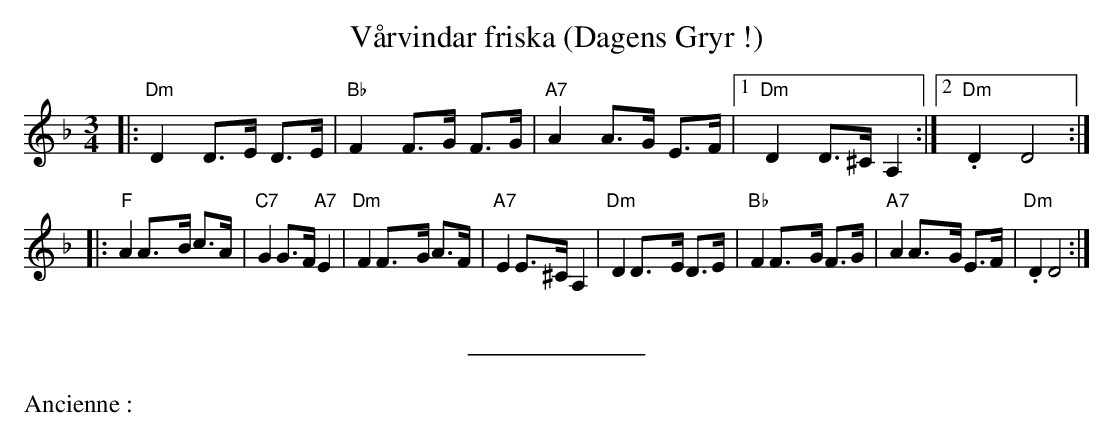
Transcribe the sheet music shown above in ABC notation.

X:1
T:Vårvindar friska (Dagens Gryr !)
M:3/4
L:1/8
K:Dm
|: "Dm"D2 D>-E D>E | "Bb"F2 F>-G F>G | "A7"A2 A>-G E>F |1 "Dm"D2 D>^C A,2 :|2 "Dm".D2 D4 :|
|: "F"A2 A>-B c>A | "C7"G2 G>F "A7"E2 | "Dm"F2 F>-G A>F | "A7"E2 E>^C A,2 \
|  "Dm"D2 D>-E D>E | "Bb"F2 F>-G F>G | "A7"A2 A>-G E>F | "Dm".D2 D4 :|
